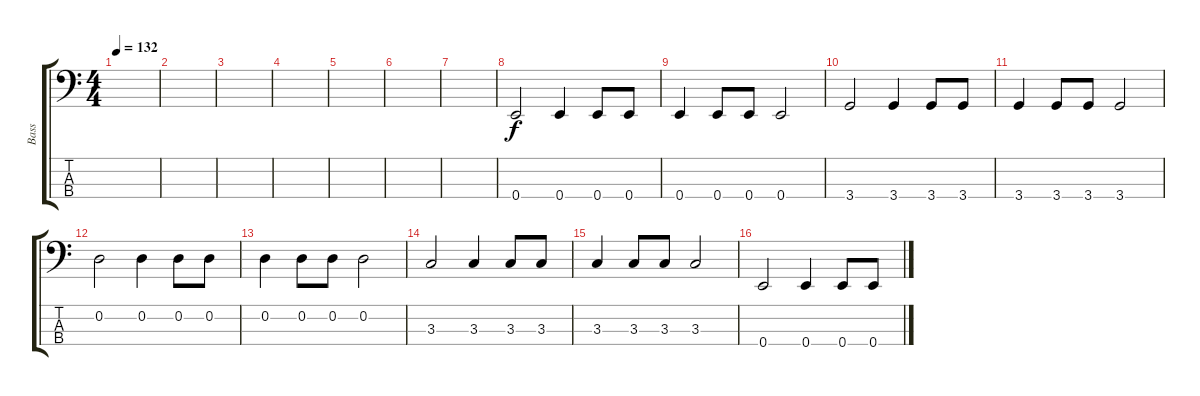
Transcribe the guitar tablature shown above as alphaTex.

\track ("Bass" "Bass") {instrument electricbassfinger}
\staff {score tabs}
\tuning (G2 D2 A1 E1) {hide}
\ts (4 4)
\tempo 132
\clef f4
\ks c
|
|
|
|
|
|
|
0.4.2 0.4.4 0.4.8 0.4.8 |
0.4.4 0.4.8 0.4.8 0.4.2 |
3.4.2 3.4.4 3.4.8 3.4.8 |
3.4.4 3.4.8 3.4.8 3.4.2 |
0.2.2 0.2.4 0.2.8 0.2.8 |
0.2.4 0.2.8 0.2.8 0.2.2 |
3.3.2 3.3.4 3.3.8 3.3.8 |
3.3.4 3.3.8 3.3.8 3.3.2 |
0.4.2 0.4.4 0.4.8 0.4.8
